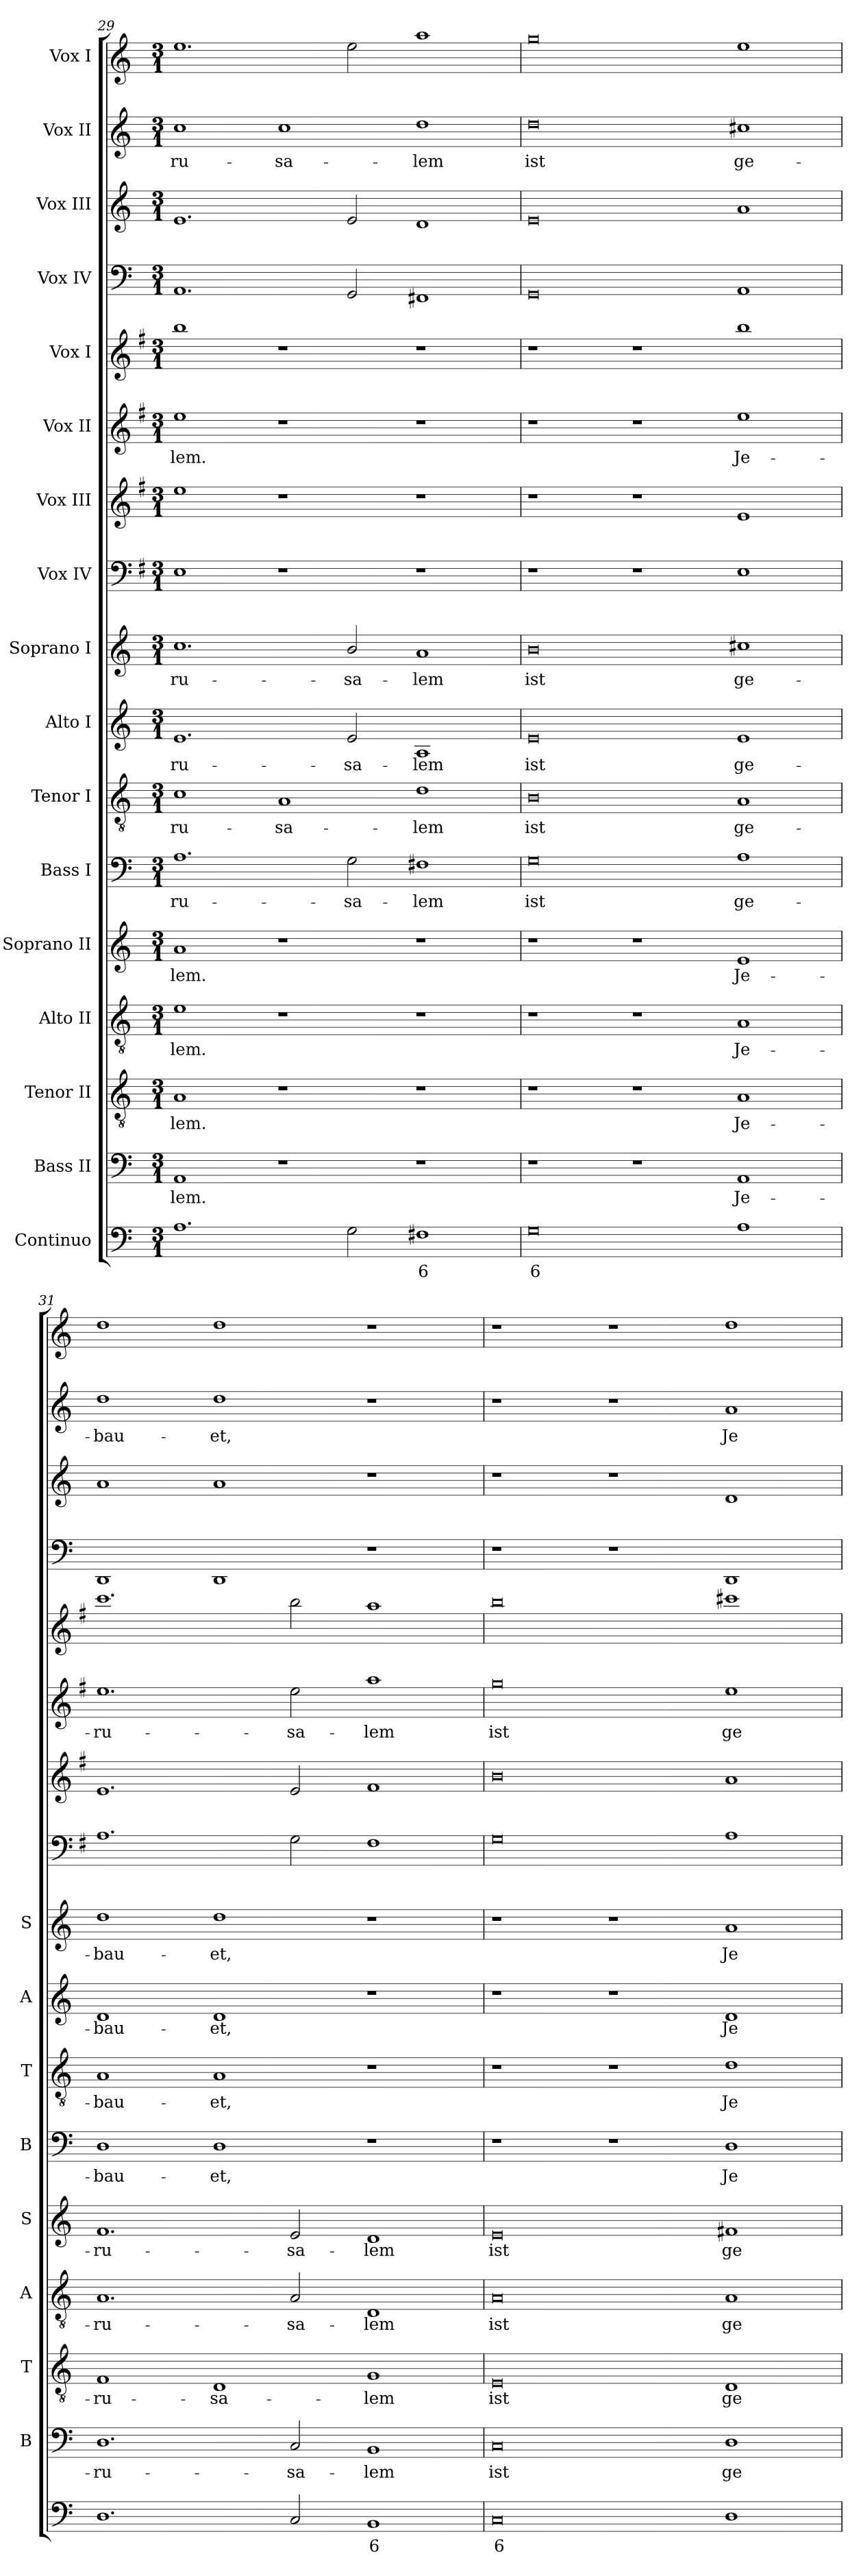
**kern	**text	**kern	**text	**kern	**text	**kern	**text	**kern	**text	**kern	**text	**kern	**text	**kern	**text	**kern	**text	**kern	**kern	**kern	**text	**kern	**kern	**kern	**kern	**text	**kern
*part17	*part17	*part16	*part16	*part15	*part15	*part14	*part14	*part13	*part13	*part12	*part12	*part11	*part11	*part10	*part10	*part9	*part9	*part8	*part7	*part6	*part6	*part5	*part4	*part3	*part2	*part2	*part1
*staff17	*staff17	*staff16	*staff16	*staff15	*staff15	*staff14	*staff14	*staff13	*staff13	*staff12	*staff12	*staff11	*staff11	*staff10	*staff10	*staff9	*staff9	*staff8	*staff7	*staff6	*staff6	*staff5	*staff4	*staff3	*staff2	*staff2	*staff1
*I"Continuo	*	*I"Bass II	*	*I"Tenor II	*	*I"Alto II	*	*I"Soprano II	*	*I"Bass I	*	*I"Tenor I	*	*I"Alto I	*	*I"Soprano I	*	*I"Vox IV	*I"Vox III	*I"Vox II	*	*I"Vox I	*I"Vox IV	*I"Vox III	*I"Vox II	*	*I"Vox I
*	*	*I'B	*	*I'T	*	*I'A	*	*I'S	*	*I'B	*	*I'T	*	*I'A	*	*I'S	*	*	*	*	*	*	*	*	*	*	*
!!LO:LB:g=z
*clefF4	*	*clefF4	*	*clefGv2	*	*clefGv2	*	*clefG2	*	*clefF4	*	*clefGv2	*	*clefG2	*	*clefG2	*	*clefF4	*clefG2	*clefG2	*	*clefG2	*clefF4	*clefG2	*clefG2	*	*clefG2
*	*	*	*	*	*	*	*	*	*	*	*	*	*	*	*	*	*	*ITrd4c7	*ITrd4c7	*ITrd4c7	*	*ITrd4c7	*	*	*	*	*
*k[]	*	*k[]	*	*k[]	*	*k[]	*	*k[]	*	*k[]	*	*k[]	*	*k[]	*	*k[]	*	*k[]	*k[]	*k[]	*	*k[]	*k[]	*k[]	*k[]	*	*k[]
*C:	*	*C:	*	*C:	*	*C:	*	*C:	*	*C:	*	*C:	*	*C:	*	*C:	*	*C:	*C:	*C:	*	*C:	*C:	*C:	*C:	*	*C:
*M3/1	*	*M3/1	*	*M3/1	*	*M3/1	*	*M3/1	*	*M3/1	*	*M3/1	*	*M3/1	*	*M3/1	*	*M3/1	*M3/1	*M3/1	*	*M3/1	*M3/1	*M3/1	*M3/1	*	*M3/1
=29	=29	=29	=29	=29	=29	=29	=29	=29	=29	=29	=29	=29	=29	=29	=29	=29	=29	=29	=29	=29	=29	=29	=29	=29	=29	=29	=29
!	!	!	!LO:LY:b	!	!LO:LY:b	!	!LO:LY:b	!	!LO:LY:b	!	!LO:LY:b	!	!LO:LY:b	!	!LO:LY:b	!	!LO:LY:b	!	!	!	!LO:LY:b	!	!	!	!	!LO:LY:b	!
1.A	.	1AA	-lem.	1A	-lem.	1e	-lem.	1a	-lem.	1.A	-ru-	1c	-ru-	1.e	-ru-	1.cc	-ru-	1AA	1a	1a	-lem.	1ee	1.AA	1.e	1cc	-ru-	1.ee
!	!	!	!	!	!	!	!	!	!	!	!	!	!LO:LY:b	!	!	!	!	!	!	!	!	!	!	!	!	!LO:LY:b	!
.	.	1r	.	1r	.	1r	.	1r	.	.	.	1A	-sa-	.	.	.	.	1r	1r	1r	.	1r	.	.	1cc	-sa-	.
!	!	!	!	!	!	!	!	!	!	!	!LO:LY:b	!	!	!	!LO:LY:b	!	!LO:LY:b	!	!	!	!	!	!	!	!	!	!
2G	.	.	.	.	.	.	.	.	.	2G	-sa-	.	.	2e	-sa-	2b/	-sa-	.	.	.	.	.	2GG	2e	.	.	2ee
!	!LO:LY:b	!	!	!	!	!	!	!	!	!	!LO:LY:b	!	!LO:LY:b	!	!LO:LY:b	!	!LO:LY:b	!	!	!	!	!	!	!	!	!LO:LY:b	!
1F#X	6	1r	.	1r	.	1r	.	1r	.	1F#X	-lem	1d	-lem	1A	-lem	1a	-lem	1r	1r	1r	.	1r	1FF#X	1d	1dd	-lem	1aa
=30	=30	=30	=30	=30	=30	=30	=30	=30	=30	=30	=30	=30	=30	=30	=30	=30	=30	=30	=30	=30	=30	=30	=30	=30	=30	=30	=30
!	!LO:LY:b	!	!	!	!	!	!	!	!	!	!LO:LY:b	!	!LO:LY:b	!	!LO:LY:b	!	!LO:LY:b	!	!	!	!	!	!	!	!	!LO:LY:b	!
0G	6	1r	.	1r	.	1r	.	1r	.	0G	ist	0B	ist	0e	ist	0b	ist	1r	1r	1r	.	1r	0GG	0e	0dd	ist	0gg
.	.	1r	.	1r	.	1r	.	1r	.	.	.	.	.	.	.	.	.	1r	1r	1r	.	1r	.	.	.	.	.
!	!	!	!LO:LY:b	!	!LO:LY:b	!	!LO:LY:b	!	!LO:LY:b	!	!LO:LY:b	!	!LO:LY:b	!	!LO:LY:b	!	!LO:LY:b	!	!	!	!LO:LY:b	!	!	!	!	!LO:LY:b	!
1A	.	1AA	Je-	1A	Je-	1A	Je-	1e	Je-	1A	ge-	1A	ge-	1e	ge-	1cc#X	ge-	1AA	1A	1a	Je-	1ee	1AA	1a	1cc#X	ge-	1ee
=31	=31	=31	=31	=31	=31	=31	=31	=31	=31	=31	=31	=31	=31	=31	=31	=31	=31	=31	=31	=31	=31	=31	=31	=31	=31	=31	=31
!	!	!	!LO:LY:b	!	!LO:LY:b	!	!LO:LY:b	!	!LO:LY:b	!	!LO:LY:b	!	!LO:LY:b	!	!LO:LY:b	!	!LO:LY:b	!	!	!	!LO:LY:b	!	!	!	!	!LO:LY:b	!
1.D	.	1.D	-ru-	1F	-ru-	1.A	-ru-	1.f	-ru-	1D	-bau-	1A	-bau-	1d	-bau-	1dd	-bau-	1.D	1.A	1.a	-ru-	1.ff	1DD	1a	1dd	-bau-	1dd
!	!	!	!	!	!LO:LY:b	!	!	!	!	!	!LO:LY:b	!	!LO:LY:b	!	!LO:LY:b	!	!LO:LY:b	!	!	!	!	!	!	!	!	!LO:LY:b	!
.	.	.	.	1D	-sa-	.	.	.	.	1D	-et,	1A	-et,	1d	-et,	1dd	-et,	.	.	.	.	.	1DD	1a	1dd	-et,	1dd
!	!	!	!LO:LY:b	!	!	!	!LO:LY:b	!	!LO:LY:b	!	!	!	!	!	!	!	!	!	!	!	!LO:LY:b	!	!	!	!	!	!
2C	.	2C	-sa-	.	.	2A	-sa-	2e	-sa-	.	.	.	.	.	.	.	.	2C	2A	2a	-sa-	2ee	.	.	.	.	.
!	!LO:LY:b	!	!LO:LY:b	!	!LO:LY:b	!	!LO:LY:b	!	!LO:LY:b	!	!	!	!	!	!	!	!	!	!	!	!LO:LY:b	!	!	!	!	!	!
1BB	6	1BB	-lem	1G	-lem	1D	-lem	1d	-lem	1r	.	1r	.	1r	.	1r	.	1BB	1B	1dd	-lem	1dd	1r	1r	1r	.	1r
=32	=32	=32	=32	=32	=32	=32	=32	=32	=32	=32	=32	=32	=32	=32	=32	=32	=32	=32	=32	=32	=32	=32	=32	=32	=32	=32	=32
!	!LO:LY:b	!	!LO:LY:b	!	!LO:LY:b	!	!LO:LY:b	!	!LO:LY:b	!	!	!	!	!	!	!	!	!	!	!	!LO:LY:b	!	!	!	!	!	!
0C	6	0C	ist	0E	ist	0A	ist	0e	ist	1r	.	1r	.	1r	.	1r	.	0C	0e	0cc	ist	0ee	1r	1r	1r	.	1r
.	.	.	.	.	.	.	.	.	.	1r	.	1r	.	1r	.	1r	.	.	.	.	.	.	1r	1r	1r	.	1r
!	!	!	!LO:LY:b	!	!LO:LY:b	!	!LO:LY:b	!	!LO:LY:b	!	!LO:LY:b	!	!LO:LY:b	!	!LO:LY:b	!	!LO:LY:b	!	!	!	!LO:LY:b	!	!	!	!	!LO:LY:b	!
1D	.	1D	ge-	1D	ge-	1A	ge-	1f#X	ge-	1D	Je-	1d	Je-	1d	Je-	1a	Je-	1D	1d	1a	ge-	1ff#X	1DD	1d	1a	Je-	1dd
=	=	=	=	=	=	=	=	=	=	=	=	=	=	=	=	=	=	=	=	=	=	=	=	=	=	=	=
*-	*-	*-	*-	*-	*-	*-	*-	*-	*-	*-	*-	*-	*-	*-	*-	*-	*-	*-	*-	*-	*-	*-	*-	*-	*-	*-	*-
